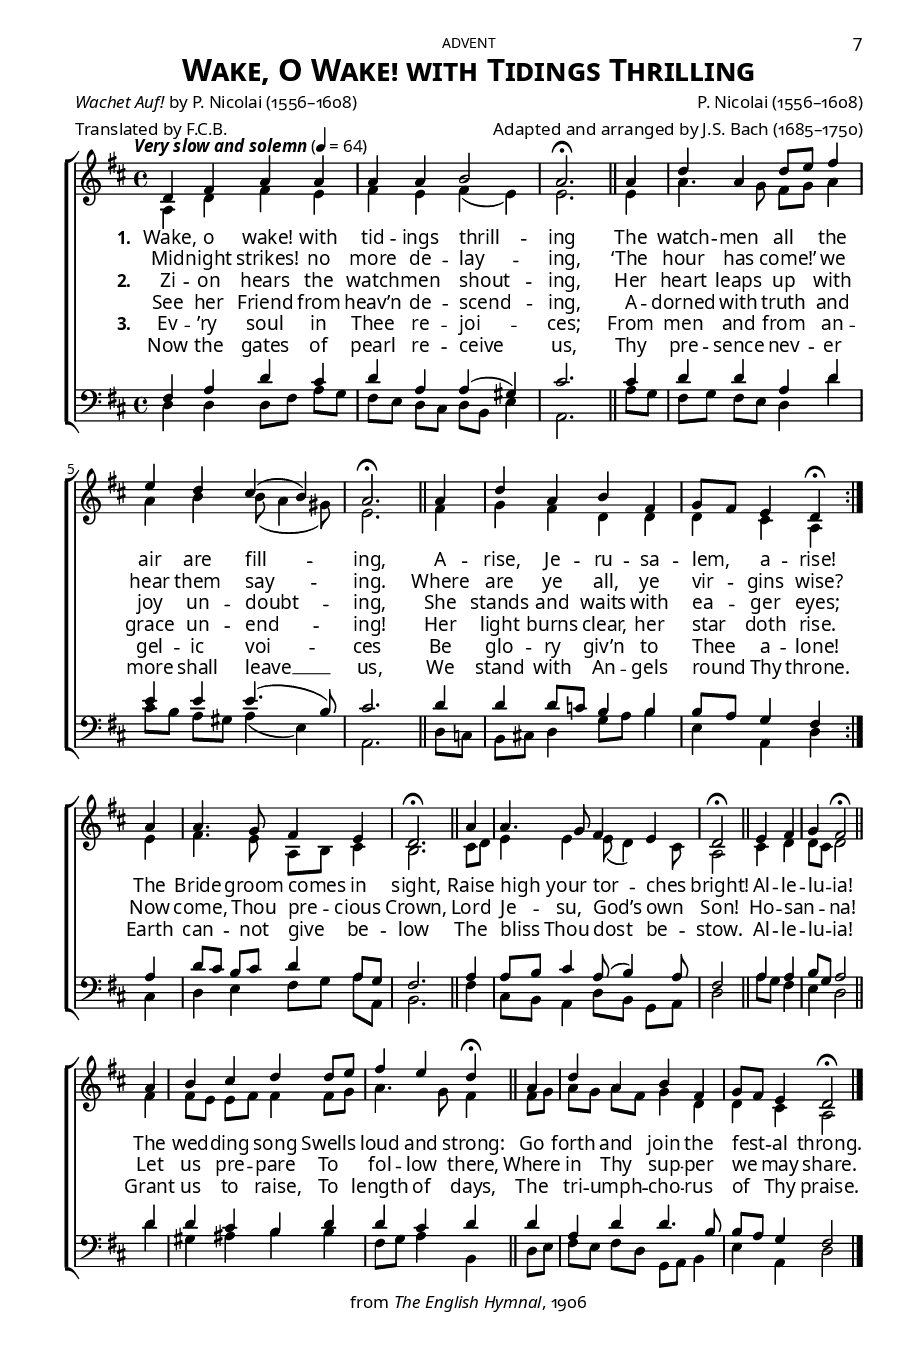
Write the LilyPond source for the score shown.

\version "2.14.2"
\include "util.ly"
\version "2.14.2"
#(set-global-staff-size 14.9) \paper{ #(define fonts (make-pango-font-tree "GoudyOlSt BT" "Garamond Premier Pro" "Garamond Premier Pro" (/ 14.9 20))) }
\header {
  title = \markup{\override #'(font-name . "Garamond Premier Pro Semibold"){ \abs-fontsize #15 \smallCapsOldStyle"Wake, O Wake! with Tidings Thrilling"}}
  poet = \markup\concat{\italic"Wachet Auf!" \oldStyleNum" by P. Nicolai (1556–1608)"}
  meter = \markup\oldStyleNum"Translated by F.C.B."
  composer = \markup\oldStyleNum"P. Nicolai (1556–1608)"
  arranger = \markup\oldStyleNum"Adapted and arranged by J.S. Bach (1685–1750)"
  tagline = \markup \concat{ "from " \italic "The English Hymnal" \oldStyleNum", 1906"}
}
\paper {
  %print-all-headers = ##f
  paper-height = 9\in
  paper-width = 6\in
  indent = 0\in
  %system-system-spacing = #'((basic-distance . 10) (padding . 0))
  system-system-spacing =
    #'((basic-distance . 0)
       (minimum-distance . 0)
       (padding . -5)
       (stretchability . 100))
  markup-system-spacing =
    #'((basic-distance . 0)
       (minimum-distance . 0)
       (padding . -1.5)
       (stretchability . 100))
  ragged-last-bottom = ##f
  ragged-bottom = ##f
  two-sided = ##t
  inner-margin = 0.5\in
  outer-margin = 0.25\in
  top-margin = 0.25\in
  bottom-margin = 0.25\in
  first-page-number = #007
  print-first-page-number = ##t
  headerLine = \markup{\override #'(font-name . "Garamond Premier Pro") \smallCaps advent}
  oddHeaderMarkup = \markup\fill-line{
     \override #'(font-name . "Garamond Premier Pro")\abs-fontsize #8.5
     \combine 
        \fill-line{"" \if \should-print-page-number
        \oldStylePageNum""
        }
        \fill-line{\headerLine}
  }
  evenHeaderMarkup = \markup {
     \override #'(font-name . "Garamond Premier Pro")\abs-fontsize #8.5
     \combine
        \if \should-print-page-number
        \oldStylePageNum""
        \fill-line{\headerLine}
  }
}
global = {
  \key d \major
  \time 4/4
  \autoBeamOff
  \mergeDifferentlyHeadedOn
  \override DynamicLineSpanner #'staff-padding = #0.0
  \override DynamicLineSpanner #'Y-extent = #'(-1 . 1)
}

sopMusic = \relative c' {
  \tempo \markup\italic"Very slow and solemn" 4 = 64
  \repeat volta 2 {
    d4 fis a a |
    a a b2 |
    a2.\fermata \bar"||"
    
    a4 |
    d4 a d8[ e] fis4 |
    e d cis4( b) |
    a2.\fermata \bar"||"
    
    a4 |
    d a b fis |
    g8[ fis] e4 d\fermata \break
  }
  a'4 |
  a4. g8 fis4 e |
  
  d2.\fermata \bar "||"
  a'4 |
  a4. g8 fis4 e |
  d2\fermata \bar "||"
  
  e4 fis |
  g4 fis2\fermata \bar "||"
  a4 |
  b cis d d8[ e] |
  
  fis4 e d\fermata \bar"||"
  a4 |
  d a b fis |
  g8[ fis] e4 d2\fermata \bar "|."
}
sopWords = \lyricmode {
  
}

altoMusic = \relative c' {
  \repeat volta 2 {
    a4 d fis e |
    fis e fis( e) |
    e2. |
    
    e4 |
    a 4. g8 fis[ g] a4 |
    a b b8( a4 gis8) |
    e2. |
    
    fis4 |
    g fis d d |
    d cis a
  }
  e'4 |
  fis4. e8 a,[ b] cis4 |
  
  b2. |
  cis8[ d] |
  e4 e e8( d4) cis8 |
  a2 |
  
  cis4 d |
  d8[ cis] d2 |
  fis4 |
  fis8[ e] e[ fis] fis4 fis8[ g] |
  
  a4. g8 fis4 |
  fis8[ g] |
  a[ g] a[ fis] g4 d |
  d cis a2 \bar "|."
}
altoWords = \lyricmode {
  \dropLyricsVI
  \set stanza = #"1. "
  Wake, o wake! with tid -- ings thrill -- ing
  The watch -- men all the air are fill -- ing,
  \set associatedVoice = "sopranos"
  A -- rise, Je -- ru -- sa -- lem, a -- rise!
  
  \set associatedVoice = "altos"
  The Bride -- groom comes in \set associatedVoice = "basses" sight,
  Raise high your tor -- ches \set associatedVoice = "tenors" bright!
  Al -- le -- lu -- ia!
  The wed -- ding song
  Swells loud and strong:
  \set associatedVoice = "sopranos"
  Go forth and join the fest -- al throng.
}
altoWordsII = \lyricmode {
  \dropLyricsVI
%\markup\italic
  Mid -- night strikes! no more de -- lay -- ing,
  ‘The hour has come!’ we hear them say -- ing.
  \set associatedVoice = "sopranos"
  Where are ye all, ye vir -- gins wise?
}
altoWordsIII = \lyricmode {
  \dropLyricsVI
  \set stanza = #"2. "
  Zi -- on hears the watch -- men shout -- ing,
  Her heart leaps up with joy un -- doubt -- ing,
  \set associatedVoice = "sopranos"
  She stands and waits with ea -- ger eyes;
  
  \set associatedVoice = "altos"
  Now come, Thou pre -- cious \set associatedVoice = "basses" Crown,
  Lord Je -- su, God’s own \set associatedVoice = "tenors" Son!
  Ho -- san -- _ na!
  Let us pre -- pare
  To fol -- low there,
  \set associatedVoice = "sopranos"
  Where in Thy sup -- per we may share.
}
altoWordsIV = \lyricmode {
  \dropLyricsVI
  See her Friend from heav’n de -- scend -- ing,
  A -- dorned with truth and grace un -- end -- ing!
  \set associatedVoice = "sopranos"
  Her light burns clear, her star doth rise.
}
altoWordsV = \lyricmode {
  \dropLyricsVI
  \set stanza = #"3. "
  Ev -- ’ry soul in Thee re -- joi -- ces;
  From men and from an -- gel -- ic voi -- ces
  \set associatedVoice = "sopranos"
  Be glo -- ry giv’n to Thee a -- lone!
  
  \set associatedVoice = "altos"
  Earth can -- not give be -- \set associatedVoice = "basses" low
  The bliss Thou dost be -- \set associatedVoice = "tenors" stow.
  Al -- le -- lu -- ia!
  Grant us to raise,
  To length of days,
  \set associatedVoice = "sopranos"
  The tri -- 
  \once \override LyricHyphen  #'minimum-length = #0.7
  \once \override LyricHyphen  #'minimum-distance = #0.7
   umph -- cho -- rus of Thy praise.
}
altoWordsVI = \lyricmode {
  \dropLyricsVI
  Now the gates of pearl re -- ceive us,
  Thy pre -- sence nev -- er more shall leave __ us,
  \set associatedVoice = "sopranos"
  We stand with An -- gels round Thy throne.
}
tenorMusic = \relative c {
  \repeat volta 2 {
    fis4 a d cis |
    d a a( gis) |
    cis2. |
    
    cis4 |
    d d a d |
    e e e4.( b8) |
    cis2. |
    
    d4 |
    d d8[ c] b4 b |
    b8[ a] g4 fis
  }
  a4 |
  d8[ cis] b[ cis] d4 a8[ g] |
  
  fis2. |
  a4 |
  a8[ b] cis4 |
  a8( b4) a8 |
  fis2 |
  
  a4 a |
  b8[ g] a2 |
  d4 |
  d cis b d |
  
  d cis d |
  d |
  a d d4. b8 |
  b[ a] g4 fis2 \bar "|."
}
tenorWords = \lyricmode {

}

bassMusic = \relative c {
  \repeat volta 2 {
    d4 d d8[ fis] a[ g] |
    fis[ e] d[ cis] d[ b] e4 |
    a,2. |
    
    a'8[ g] |
    fis[ g] fis[ e] d4 d' |
    cis8[ b] a[ gis] a4( e) |
    a,2. |
    
    d8[ c] |
    b[ cis!] d4 g8[ a] b4 |
    e, a, d
  }
  cis4 |
  d e fis8[ g] a[ a,] |
  
  b2. |
  fis'4 |
  cis8[ b] a4 d8[ b] g[ a] |
  d2 |
  
  a'8[ g] fis4 |
  e4 d2 |
  d'4 |
  gis, ais b b |
  
  fis8[ g] a4 b, |
  d8[ e] |
  fis[ e] fis[ d] g,[ a] b4 |
  e a, d2 \bar "|."
}
bassWords = \lyricmode {

}

pianoRH = \relative c' {
  
}
pianoLH = \relative c' {
  
}

\score {
  <<
   \new ChoirStaff <<
    \new Staff = women <<
      \new Voice = "sopranos" { \voiceOne << \global \sopMusic >> }
      \new Voice = "altos" { \voiceTwo << \global \altoMusic >> }
    >>
   \new Staff = men <<
      \clef bass
      \new Voice = "tenors" { \voiceOne << \global \tenorMusic >> }
      \new Voice = "basses" { \voiceTwo << \global \bassMusic >> }
    >>
    \new Lyrics \with { alignAboveContext = #"women" \override VerticalAxisGroup #'nonstaff-relatedstaff-spacing = #'((basic-distance . 1))} \lyricsto "sopranos" \sopWords
    \new Lyrics = "altosVI"  \with { alignBelowContext = #"women" \override VerticalAxisGroup #'nonstaff-relatedstaff-spacing = #'((basic-distance . 1))} \lyricsto "tenors" \altoWordsVI
    \new Lyrics = "altosV"  \with { alignBelowContext = #"women" \override VerticalAxisGroup #'nonstaff-relatedstaff-spacing = #'((basic-distance . 1))} \lyricsto "tenors" \altoWordsV
    \new Lyrics = "altosIV"  \with { alignBelowContext = #"women" \override VerticalAxisGroup #'nonstaff-relatedstaff-spacing = #'((basic-distance . 1))} \lyricsto "tenors" \altoWordsIV
    \new Lyrics = "altosIII"  \with { alignBelowContext = #"women" \override VerticalAxisGroup #'nonstaff-relatedstaff-spacing = #'((basic-distance . 1))} \lyricsto "tenors" \altoWordsIII
    \new Lyrics = "altosII"  \with { alignBelowContext = #"women" \override VerticalAxisGroup #'nonstaff-relatedstaff-spacing = #'((basic-distance . 1))} \lyricsto "tenors" \altoWordsII
    \new Lyrics = "altos"  \with { alignBelowContext = #"women" \override VerticalAxisGroup #'nonstaff-relatedstaff-spacing = #'((basic-distance . 1))} \lyricsto "tenors" \altoWords
    \new Lyrics \with { alignAboveContext = #"men" \override VerticalAxisGroup #'nonstaff-relatedstaff-spacing = #'((basic-distance . 1)) } \lyricsto "tenors" \tenorWords
    \new Lyrics \with { alignBelowContext = #"men" \override VerticalAxisGroup #'nonstaff-relatedstaff-spacing = #'((basic-distance . 1)) } \lyricsto "basses" \bassWords
  >>
%    \new PianoStaff << \new Staff { \new Voice { \pianoRH } } \new Staff { \clef "bass" \pianoLH } >>
  >>
  \layout {

%6.14 \context {\Lyrics\override LyricText #'font-size = #0.75 }
    \context {
      \Score
      %\override SpacingSpanner #'base-shortest-duration = #(ly:make-moment 1 8)
      %\override SpacingSpanner #'common-shortest-duration = #(ly:make-moment 1 4)
    }
    \context {
      % Remove all empty staves
      % \Staff \RemoveEmptyStaves \override VerticalAxisGroup #'remove-first = ##t
    }
    \context {
      \Lyrics
      \override LyricText #'X-offset = #center-on-word
    }
  }
  
}

\score {
  \unfoldRepeats

  <<
   \new ChoirStaff <<
    \new Staff = women <<
      \new Voice = "sopranos" { \voiceOne << \global \sopMusic >> }
      \new Voice = "altos" { \voiceTwo << \global \altoMusic >> }
    >>
   \new Staff = men <<
      \clef bass
      \new Voice = "tenors" { \voiceOne << \global \tenorMusic >> }
      \new Voice = "basses" { \voiceTwo << \global \bassMusic >> }
    >>
    \new Lyrics \with { alignAboveContext = #"women" \override VerticalAxisGroup #'nonstaff-relatedstaff-spacing = #'((basic-distance . 1))} \lyricsto "sopranos" \sopWords
    \new Lyrics = "altosVI"  \with { alignBelowContext = #"women" \override VerticalAxisGroup #'nonstaff-relatedstaff-spacing = #'((basic-distance . 1))} \lyricsto "tenors" \altoWordsVI
    \new Lyrics = "altosV"  \with { alignBelowContext = #"women" \override VerticalAxisGroup #'nonstaff-relatedstaff-spacing = #'((basic-distance . 1))} \lyricsto "tenors" \altoWordsV
    \new Lyrics = "altosIV"  \with { alignBelowContext = #"women" \override VerticalAxisGroup #'nonstaff-relatedstaff-spacing = #'((basic-distance . 1))} \lyricsto "tenors" \altoWordsIV
    \new Lyrics = "altosIII"  \with { alignBelowContext = #"women" \override VerticalAxisGroup #'nonstaff-relatedstaff-spacing = #'((basic-distance . 1))} \lyricsto "tenors" \altoWordsIII
    \new Lyrics = "altosII"  \with { alignBelowContext = #"women" \override VerticalAxisGroup #'nonstaff-relatedstaff-spacing = #'((basic-distance . 1))} \lyricsto "tenors" \altoWordsII
    \new Lyrics = "altos"  \with { alignBelowContext = #"women" \override VerticalAxisGroup #'nonstaff-relatedstaff-spacing = #'((basic-distance . 1))} \lyricsto "tenors" \altoWords
    \new Lyrics \with { alignAboveContext = #"men" \override VerticalAxisGroup #'nonstaff-relatedstaff-spacing = #'((basic-distance . 1)) } \lyricsto "tenors" \tenorWords
    \new Lyrics \with { alignBelowContext = #"men" \override VerticalAxisGroup #'nonstaff-relatedstaff-spacing = #'((basic-distance . 1)) } \lyricsto "basses" \bassWords
  >>
%    \new PianoStaff << \new Staff { \new Voice { \pianoRH } } \new Staff { \clef "bass" \pianoLH } >>
  >>
  
  \midi {
    \tempo 4 = 180
    \set Staff.midiInstrument = "piccolo"
  
    \context {
      \Voice
      \remove "Dynamic_performer"
    }
  }
}

